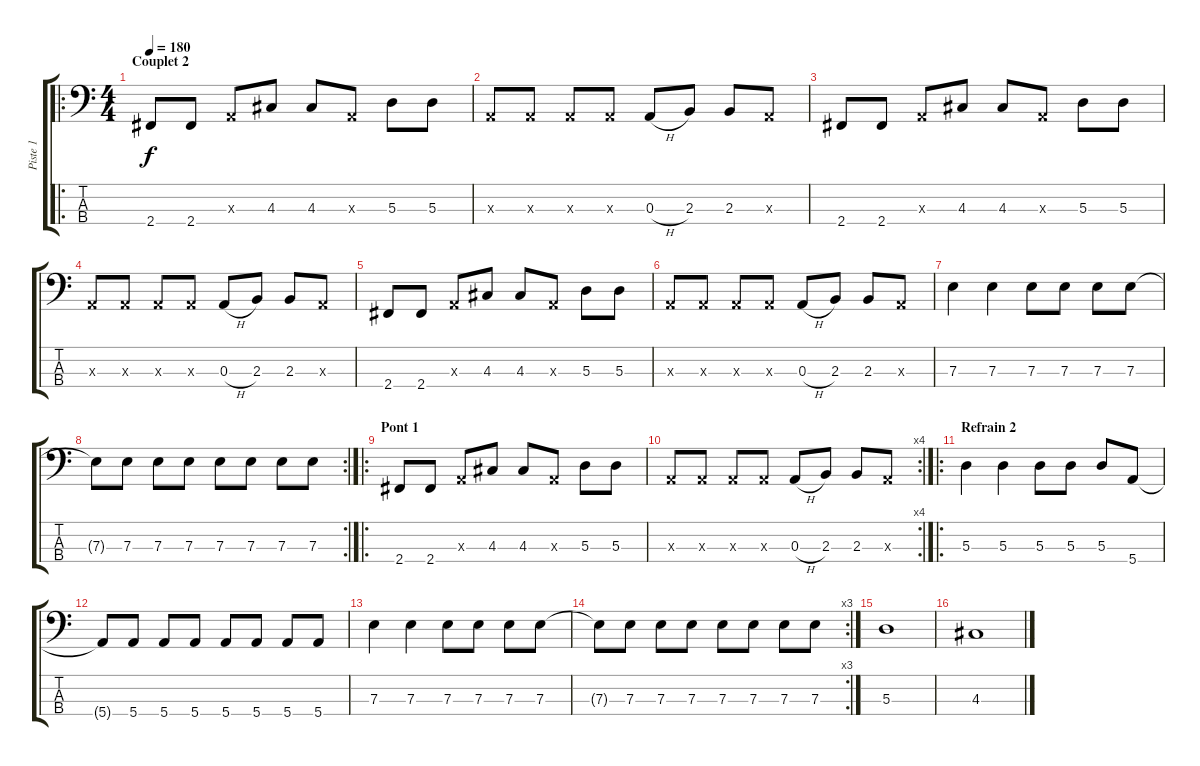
\track ("Piste 1" "Piste 1") {instrument electricbassfinger}
\staff {score tabs}
\tuning (G2 D2 A1 E1) {hide}
\ro
\ts (4 4)
\section ("" "Couplet 2")
\tempo 180
\clef f4
\ks c
2.4.8{dy f} 2.4.8 0.3{x}.8 4.3.8 4.3.8 0.3{x}.8 5.3.8 5.3.8 |
0.3{x}.8 0.3{x}.8 0.3{x}.8 0.3{x}.8 0.3{h}.8 2.3.8 2.3.8 0.3{x}.8 |
2.4.8 2.4.8 0.3{x}.8 4.3.8 4.3.8 0.3{x}.8 5.3.8 5.3.8 |
0.3{x}.8 0.3{x}.8 0.3{x}.8 0.3{x}.8 0.3{h}.8 2.3.8 2.3.8 0.3{x}.8 |
2.4.8 2.4.8 0.3{x}.8 4.3.8 4.3.8 0.3{x}.8 5.3.8 5.3.8 |
0.3{x}.8 0.3{x}.8 0.3{x}.8 0.3{x}.8 0.3{h}.8 2.3.8 2.3.8 0.3{x}.8 |
7.3.4 7.3.4 7.3.8 7.3.8 7.3.8 7.3.8 |
\rc 2
7.3{t}.8 7.3.8 7.3.8 7.3.8 7.3.8 7.3.8 7.3.8 7.3.8 |
\ro
\section ("" "Pont 1")
2.4.8 2.4.8 0.3{x}.8 4.3.8 4.3.8 0.3{x}.8 5.3.8 5.3.8 |
\rc 4
0.3{x}.8 0.3{x}.8 0.3{x}.8 0.3{x}.8 0.3{h}.8 2.3.8 2.3.8 0.3{x}.8 |
\ro
\section ("" "Refrain 2")
5.3.4 5.3.4 5.3.8 5.3.8 5.3.8 5.4.8 |
5.4{t}.8 5.4.8 5.4.8 5.4.8 5.4.8 5.4.8 5.4.8 5.4.8 |
7.3.4 7.3.4 7.3.8 7.3.8 7.3.8 7.3.8 |
\rc 3
7.3{t}.8 7.3.8 7.3.8 7.3.8 7.3.8 7.3.8 7.3.8 7.3.8 |
5.3.1 |
4.3.1
